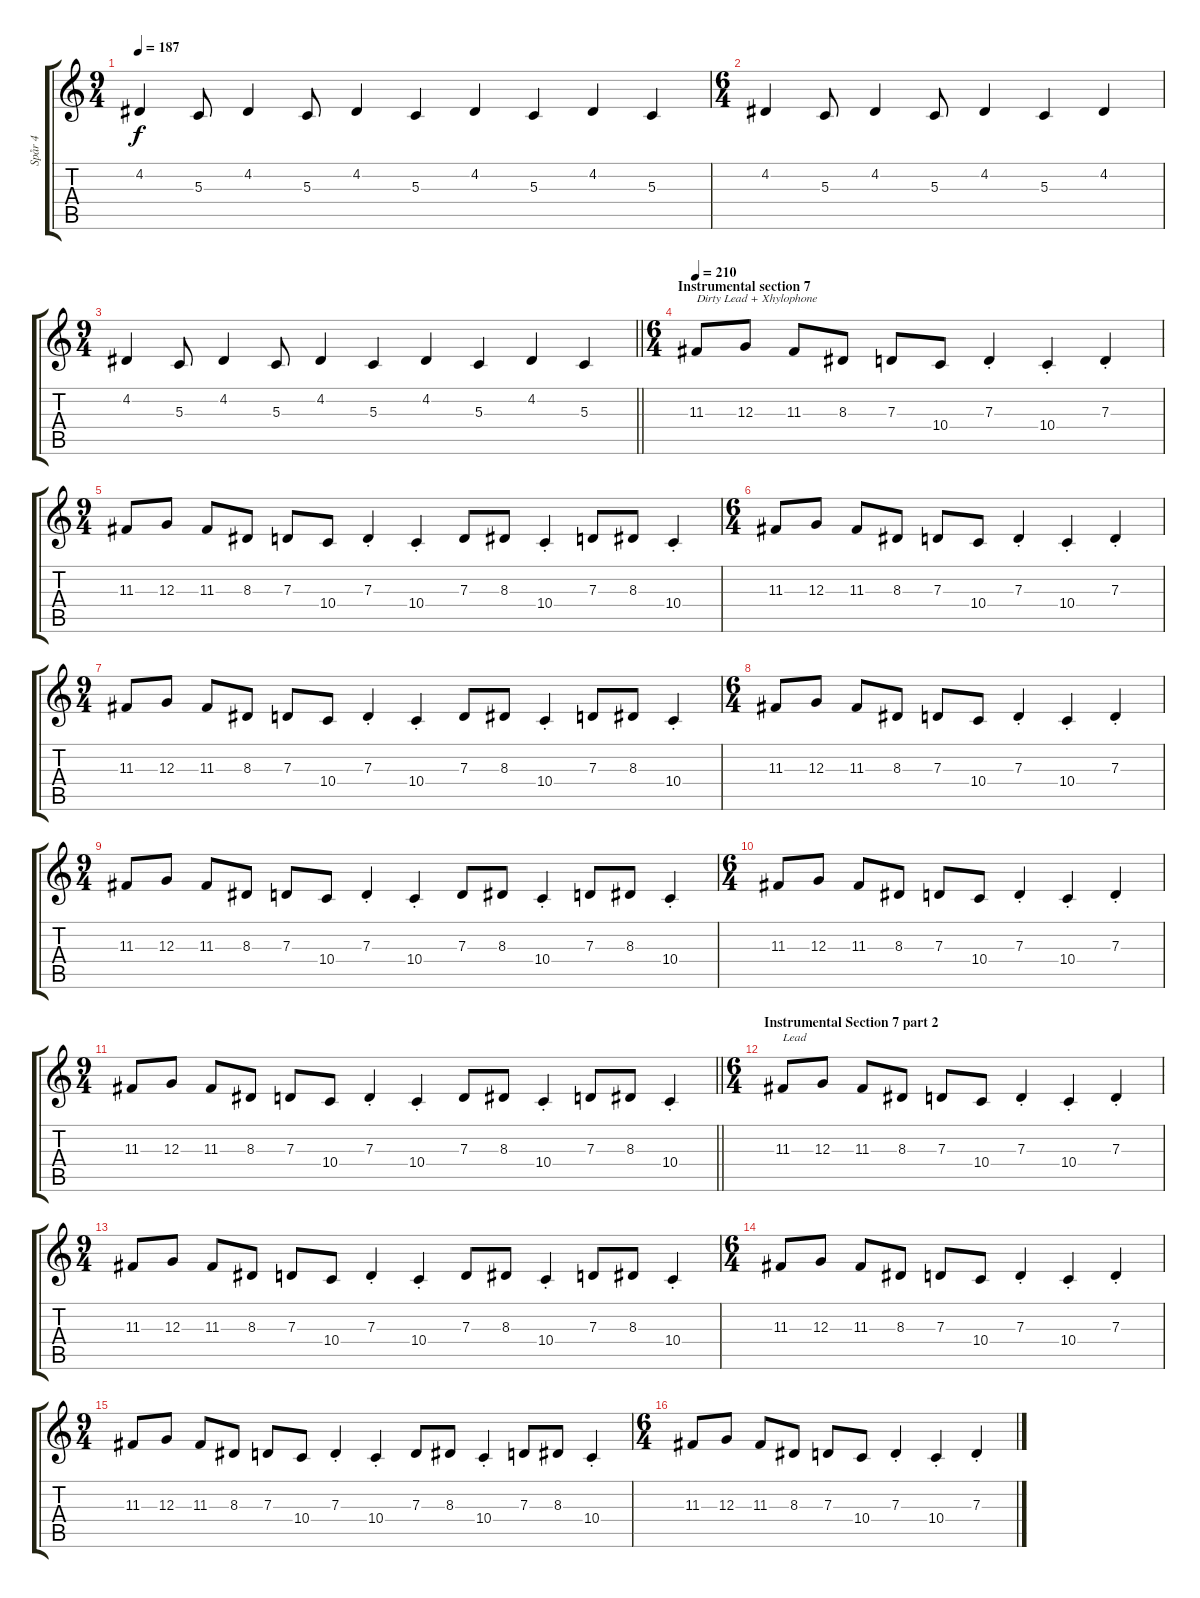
\track ("Spår 4" "Spår 4") {instrument stringensemble1}
\staff {score tabs}
\tuning (E4 B3 G3 D3 A2 E2) {hide}
\ts (9 4)
\tempo 187
\clef g2
\ks c
4.2.4{dy f} 5.3.8 4.2.4 5.3.8 4.2.4 5.3.4 4.2.4 5.3.4 4.2.4 5.3.4 |
\ts (6 4)
4.2.4 5.3.8 4.2.4 5.3.8 4.2.4 5.3.4 4.2.4 |
\ts (9 4)
\barLineRight lightlight
4.2.4 5.3.8 4.2.4 5.3.8 4.2.4 5.3.4 4.2.4 5.3.4 4.2.4 5.3.4 |
\ts (6 4)
\section ("" "Instrumental section 7")
\tempo 210
11.3.8{txt "Dirty Lead + Xhylophone" instrument lead1square} 12.3.8 11.3.8 8.3.8 7.3.8 10.4.8 7.3{st}.4 10.4{st}.4 7.3{st}.4 |
\ts (9 4)
11.3.8 12.3.8 11.3.8 8.3.8 7.3.8 10.4.8 7.3{st}.4 10.4{st}.4 7.3.8 8.3.8 10.4{st}.4 7.3.8 8.3.8 10.4{st}.4 |
\ts (6 4)
11.3.8 12.3.8 11.3.8 8.3.8 7.3.8 10.4.8 7.3{st}.4 10.4{st}.4 7.3{st}.4 |
\ts (9 4)
11.3.8 12.3.8 11.3.8 8.3.8 7.3.8 10.4.8 7.3{st}.4 10.4{st}.4 7.3.8 8.3.8 10.4{st}.4 7.3.8 8.3.8 10.4{st}.4 |
\ts (6 4)
11.3.8 12.3.8 11.3.8 8.3.8 7.3.8 10.4.8 7.3{st}.4 10.4{st}.4 7.3{st}.4 |
\ts (9 4)
11.3.8 12.3.8 11.3.8 8.3.8 7.3.8 10.4.8 7.3{st}.4 10.4{st}.4 7.3.8 8.3.8 10.4{st}.4 7.3.8 8.3.8 10.4{st}.4 |
\ts (6 4)
11.3.8 12.3.8 11.3.8 8.3.8 7.3.8 10.4.8 7.3{st}.4 10.4{st}.4 7.3{st}.4 |
\ts (9 4)
\barLineRight lightlight
11.3.8 12.3.8 11.3.8 8.3.8 7.3.8 10.4.8 7.3{st}.4 10.4{st}.4 7.3.8 8.3.8 10.4{st}.4 7.3.8 8.3.8 10.4{st}.4 |
\ts (6 4)
\section ("" "Instrumental Section 7 part 2")
11.3.8{txt "Lead" instrument lead1square} 12.3.8 11.3.8 8.3.8 7.3.8 10.4.8 7.3{st}.4 10.4{st}.4 7.3{st}.4 |
\ts (9 4)
11.3.8 12.3.8 11.3.8 8.3.8 7.3.8 10.4.8 7.3{st}.4 10.4{st}.4 7.3.8 8.3.8 10.4{st}.4 7.3.8 8.3.8 10.4{st}.4 |
\ts (6 4)
11.3.8 12.3.8 11.3.8 8.3.8 7.3.8 10.4.8 7.3{st}.4 10.4{st}.4 7.3{st}.4 |
\ts (9 4)
11.3.8 12.3.8 11.3.8 8.3.8 7.3.8 10.4.8 7.3{st}.4 10.4{st}.4 7.3.8 8.3.8 10.4{st}.4 7.3.8 8.3.8 10.4{st}.4 |
\ts (6 4)
11.3.8 12.3.8 11.3.8 8.3.8 7.3.8 10.4.8 7.3{st}.4 10.4{st}.4 7.3{st}.4
